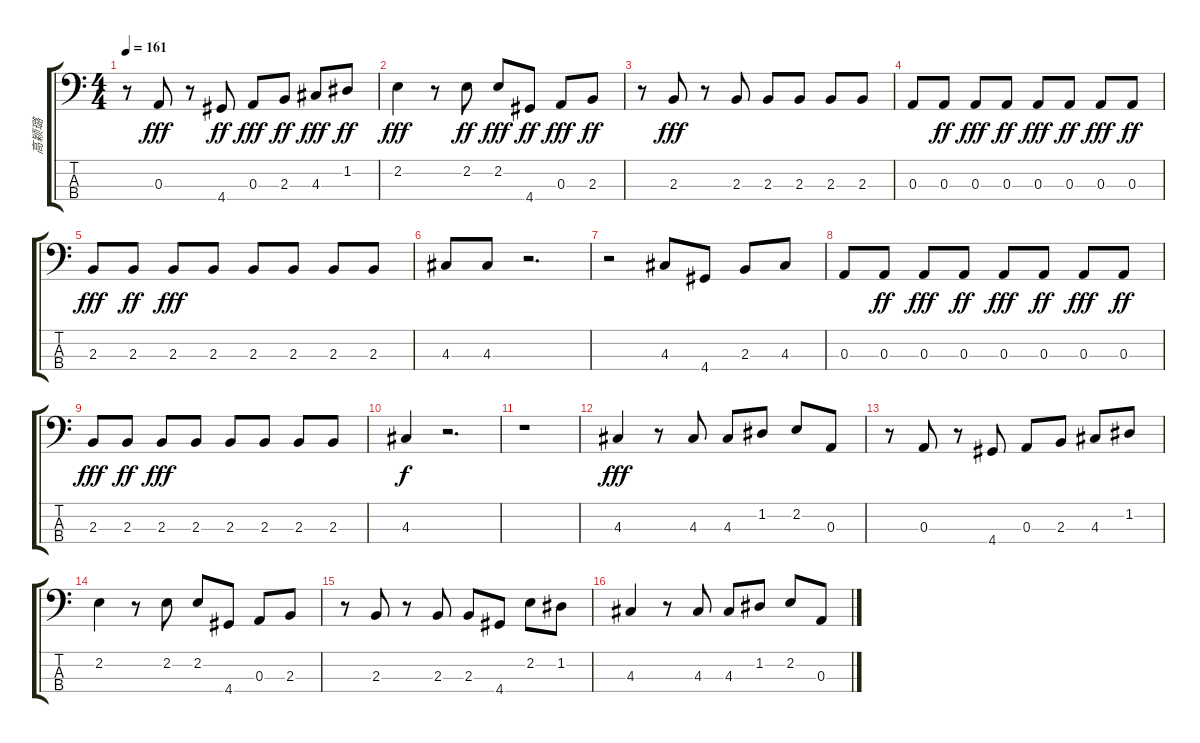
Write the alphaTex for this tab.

\track ("高颖璐" "高颖璐") {instrument electricbassfinger}
\staff {score tabs}
\tuning (G2 D2 A1 E1) {hide}
\ts (4 4)
\tempo 161
\clef f4
\ks c
r.8{dy ff} 0.3.8{dy fff} r.8 4.4.8{dy ff} 0.3.8{dy fff} 2.3.8{dy ff} 4.3.8{dy fff} 1.2.8{dy ff} |
2.2.4{dy fff} r.8 2.2.8{dy ff} 2.2.8{dy fff} 4.4.8{dy ff} 0.3.8{dy fff} 2.3.8{dy ff} |
r.8 2.3.8{dy fff} r.8 2.3.8 2.3.8 2.3.8 2.3.8 2.3.8 |
0.3.8 0.3.8{dy ff} 0.3.8{dy fff} 0.3.8{dy ff} 0.3.8{dy fff} 0.3.8{dy ff} 0.3.8{dy fff} 0.3.8{dy ff} |
2.3.8{dy fff} 2.3.8{dy ff} 2.3.8{dy fff} 2.3.8 2.3.8 2.3.8 2.3.8 2.3.8 |
4.3.8 4.3.8 r.2{d} |
r.2 4.3.8 4.4.8 2.3.8 4.3.8 |
0.3.8 0.3.8{dy ff} 0.3.8{dy fff} 0.3.8{dy ff} 0.3.8{dy fff} 0.3.8{dy ff} 0.3.8{dy fff} 0.3.8{dy ff} |
2.3.8{dy fff} 2.3.8{dy ff} 2.3.8{dy fff} 2.3.8 2.3.8 2.3.8 2.3.8 2.3.8 |
4.3.4{dy f} r.2{d} |
r.1 |
4.3.4{dy fff} r.8 4.3.8 4.3.8 1.2.8 2.2.8 0.3.8 |
r.8 0.3.8 r.8 4.4.8 0.3.8 2.3.8 4.3.8 1.2.8 |
2.2.4 r.8 2.2.8 2.2.8 4.4.8 0.3.8 2.3.8 |
r.8 2.3.8 r.8 2.3.8 2.3.8 4.4.8 2.2.8 1.2.8 |
4.3.4 r.8 4.3.8 4.3.8 1.2.8 2.2.8 0.3.8
